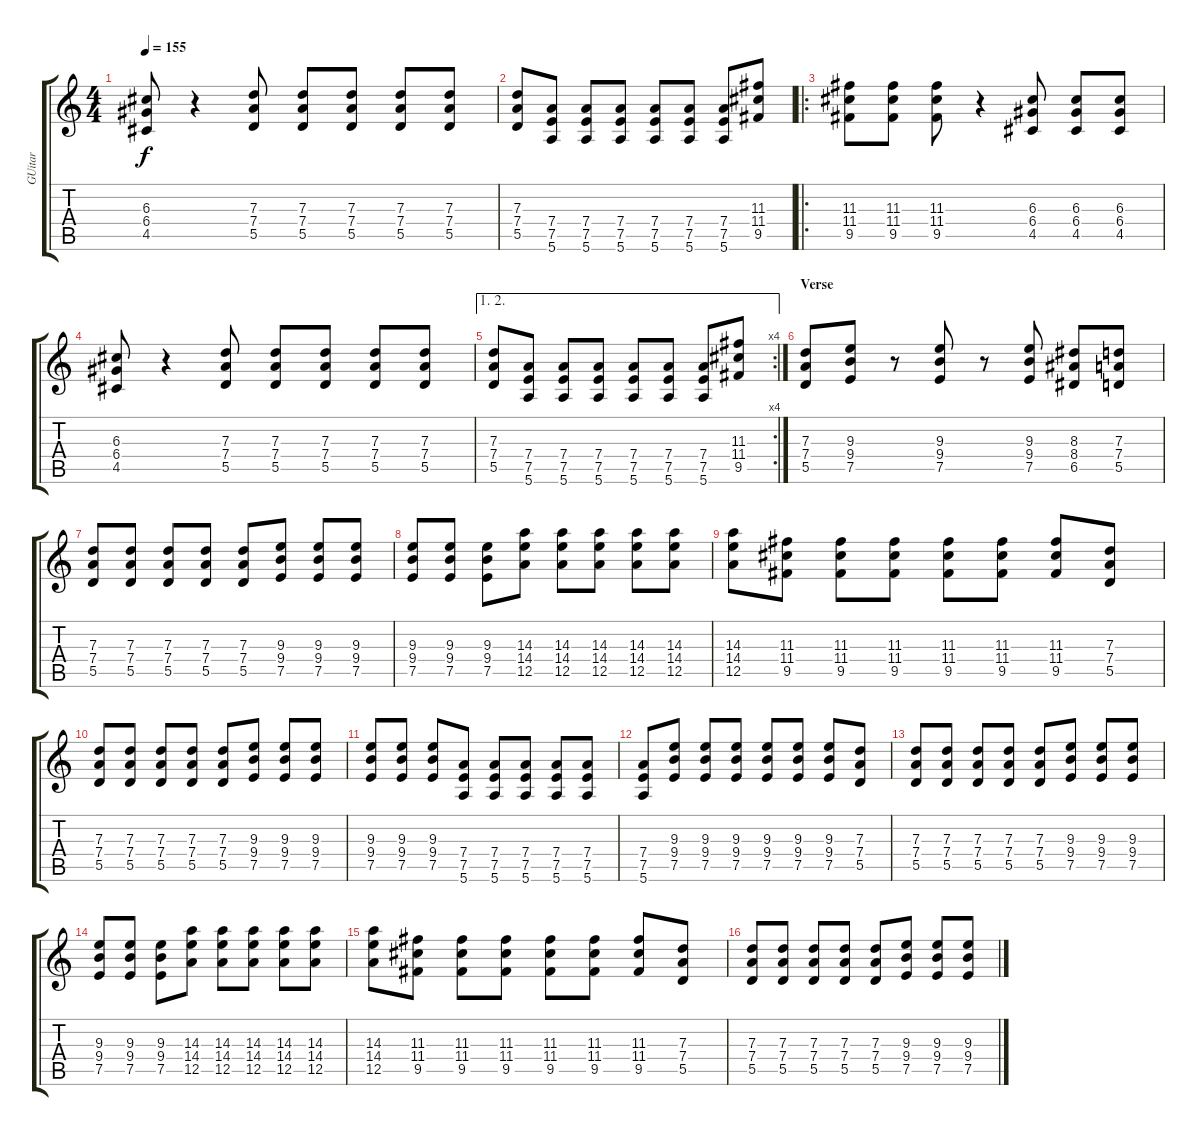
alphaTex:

\track ("GUitar" "GUitar") {instrument distortionguitar}
\staff {score tabs}
\tuning (E4 B3 G3 D3 A2 E2) {hide}
\ts (4 4)
\tempo 155
\clef g2
\ks c
(6.3 6.4 4.5).8{dy f} r.4 (7.3 7.4 5.5).8 (7.3 7.4 5.5).8 (7.3 7.4 5.5).8 (7.3 7.4 5.5).8 (7.3 7.4 5.5).8 |
(7.3 7.4 5.5).8 (7.4 7.5 5.6).8 (7.4 7.5 5.6).8 (7.4 7.5 5.6).8 (7.4 7.5 5.6).8 (7.4 7.5 5.6).8 (7.4 7.5 5.6).8 (11.3 11.4 9.5).8 |
\ro
(11.3 11.4 9.5).8 (11.3 11.4 9.5).8 (11.3 11.4 9.5).8 r.4 (6.3 6.4 4.5).8 (6.3 6.4 4.5).8 (6.3 6.4 4.5).8 |
(6.3 6.4 4.5).8 r.4 (7.3 7.4 5.5).8 (7.3 7.4 5.5).8 (7.3 7.4 5.5).8 (7.3 7.4 5.5).8 (7.3 7.4 5.5).8 |
\ae (1 2)
\rc 4
(7.3 7.4 5.5).8 (7.4 7.5 5.6).8 (7.4 7.5 5.6).8 (7.4 7.5 5.6).8 (7.4 7.5 5.6).8 (7.4 7.5 5.6).8 (7.4 7.5 5.6).8 (11.3 11.4 9.5).8 |
\section ("" "Verse")
(7.3 7.4 5.5).8 (9.3 9.4 7.5).8 r.8 (9.3 9.4 7.5).8 r.8 (9.3 9.4 7.5).8 (8.3 8.4 6.5).8 (7.3 7.4 5.5).8 |
(7.3 7.4 5.5).8 (7.3 7.4 5.5).8 (7.3 7.4 5.5).8 (7.3 7.4 5.5).8 (7.3 7.4 5.5).8 (9.3 9.4 7.5).8 (9.3 9.4 7.5).8 (9.3 9.4 7.5).8 |
(9.3 9.4 7.5).8 (9.3 9.4 7.5).8 (9.3 9.4 7.5).8 (14.3 14.4 12.5).8 (14.3 14.4 12.5).8 (14.3 14.4 12.5).8 (14.3 14.4 12.5).8 (14.3 14.4 12.5).8 |
(14.3 14.4 12.5).8 (11.3 11.4 9.5).8 (11.3 11.4 9.5).8 (11.3 11.4 9.5).8 (11.3 11.4 9.5).8 (11.3 11.4 9.5).8 (11.3 11.4 9.5).8 (7.3 7.4 5.5).8 |
(7.3 7.4 5.5).8 (7.3 7.4 5.5).8 (7.3 7.4 5.5).8 (7.3 7.4 5.5).8 (7.3 7.4 5.5).8 (9.3 9.4 7.5).8 (9.3 9.4 7.5).8 (9.3 9.4 7.5).8 |
(9.3 9.4 7.5).8 (9.3 9.4 7.5).8 (9.3 9.4 7.5).8 (7.4 7.5 5.6).8 (7.4 7.5 5.6).8 (7.4 7.5 5.6).8 (7.4 7.5 5.6).8 (7.4 7.5 5.6).8 |
(7.4 7.5 5.6).8 (9.3 9.4 7.5).8 (9.3 9.4 7.5).8 (9.3 9.4 7.5).8 (9.3 9.4 7.5).8 (9.3 9.4 7.5).8 (9.3 9.4 7.5).8 (7.3 7.4 5.5).8 |
(7.3 7.4 5.5).8 (7.3 7.4 5.5).8 (7.3 7.4 5.5).8 (7.3 7.4 5.5).8 (7.3 7.4 5.5).8 (9.3 9.4 7.5).8 (9.3 9.4 7.5).8 (9.3 9.4 7.5).8 |
(9.3 9.4 7.5).8 (9.3 9.4 7.5).8 (9.3 9.4 7.5).8 (14.3 14.4 12.5).8 (14.3 14.4 12.5).8 (14.3 14.4 12.5).8 (14.3 14.4 12.5).8 (14.3 14.4 12.5).8 |
(14.3 14.4 12.5).8 (11.3 11.4 9.5).8 (11.3 11.4 9.5).8 (11.3 11.4 9.5).8 (11.3 11.4 9.5).8 (11.3 11.4 9.5).8 (11.3 11.4 9.5).8 (7.3 7.4 5.5).8 |
(7.3 7.4 5.5).8 (7.3 7.4 5.5).8 (7.3 7.4 5.5).8 (7.3 7.4 5.5).8 (7.3 7.4 5.5).8 (9.3 9.4 7.5).8 (9.3 9.4 7.5).8 (9.3 9.4 7.5).8
